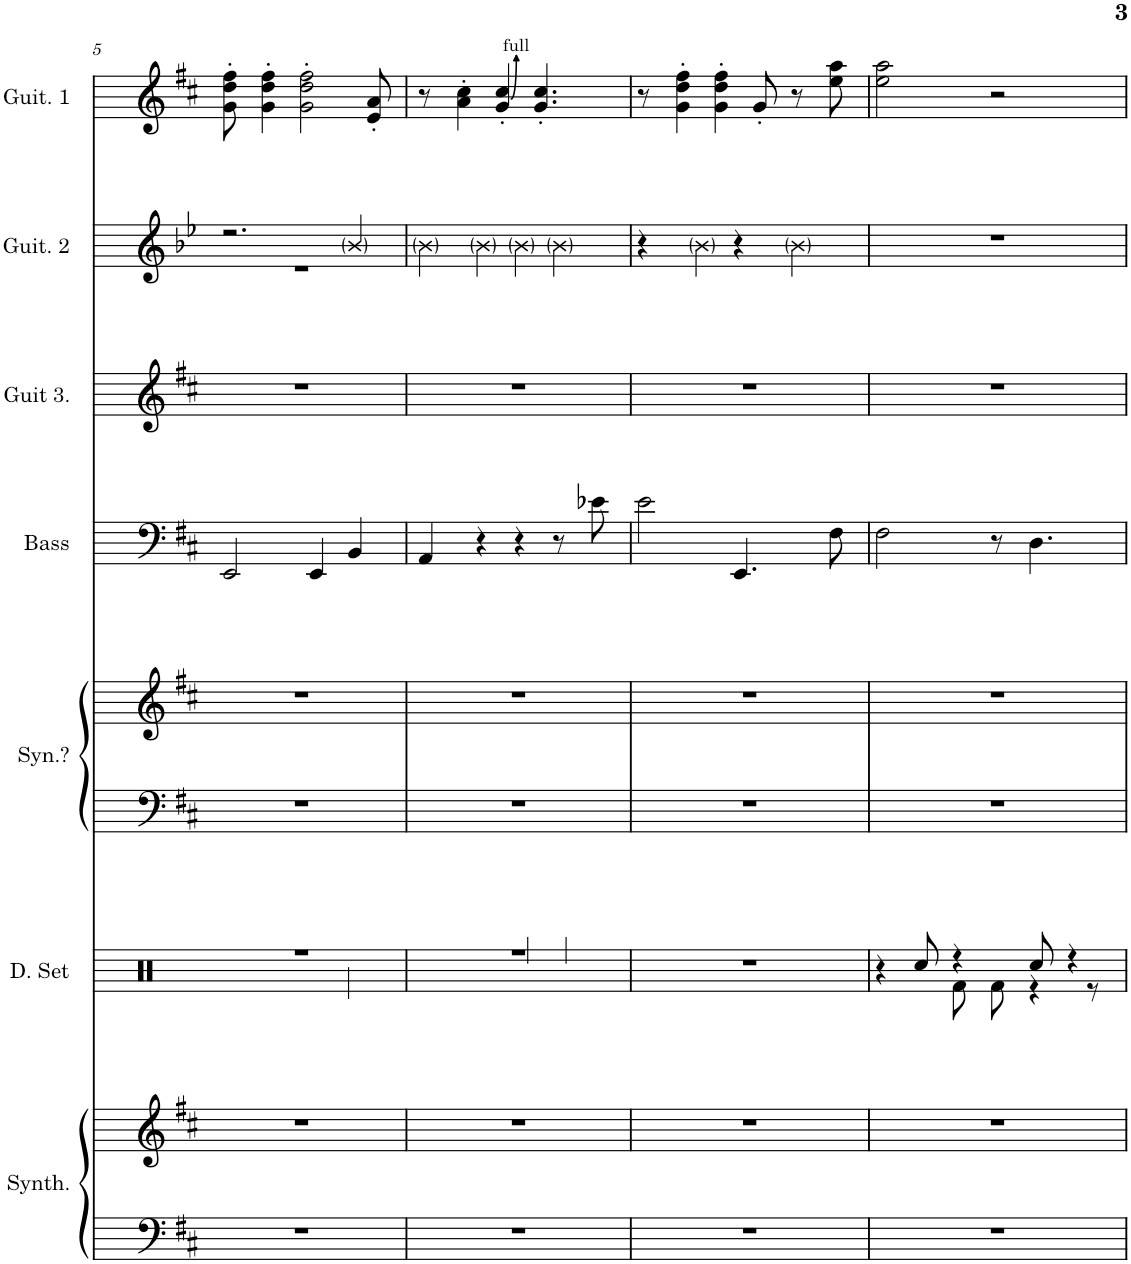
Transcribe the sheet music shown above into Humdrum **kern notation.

**kern	**kern	**kern	**kern	**kern	**kern	**kern	**kern	**kern
*part7	*part7	*part6	*part5	*part5	*part4	*part3	*part2	*part1
*staff9	*staff8	*staff7	*staff6	*staff5	*staff4	*staff3	*staff2	*staff1
*I"Metallic Synthesizer	*	*I"Drumset	*I"Synth?	*	*I"Acoustic Bass	*I"Guitar 3	*I"Guitar 2	*I"Guitar 1
*I'Synth.	*	*I'D. Set	*I'Syn.?	*	*I'Bass	*I'Guit 3.	*I'Guit. 2	*I'Guit. 1
!!LO:PB:g=z
*clefF4	*clefG2	*clefX	*clefF4	*clefG2	*clefF4	*clefG2	*clefG2	*clefG2
*	*	*	*	*	*Trd7c12	*Trd7c12	*Trd4c8	*Trd7c12
*k[f#c#]	*k[f#c#]	*k[]	*k[f#c#]	*k[f#c#]	*k[f#c#]	*k[f#c#]	*k[b-e-]	*k[f#c#]
*M4/4	*M4/4	*M4/4	*M4/4	*M4/4	*M4/4	*M4/4	*M4/4	*M4/4
=5	=5	=5	=5	=5	=5	=5	=5	=5
*	*	*^	*	*	*	*	*^	*
1r	1r	1r	2.ryy	1r	1r	2EE/	1r	2.r	1r	8g\' 8dd\' 8ff#\'
.	.	.	.	.	.	.	.	.	.	4g\' 4dd\' 4ff#\'
.	.	.	.	.	.	.	.	.	.	2g\' 2dd\' 2ff#\'
.	.	.	.	.	.	4EE/	.	.	.	.
.	.	.	4Rcc\	.	.	4BB/	.	4b-/	.	.
.	.	.	.	.	.	.	.	.	.	8e/' 8a/'
=6	=6	=6	=6	=6	=6	=6	=6	=6	=6	=6
1r	1r	1r	4Rcc	1r	1r	4AA/	1r	4b-\	4.ryy	8r
.	.	.	.	.	.	.	.	.	.	4a\' 4cc#\'
.	.	.	4Rcc	.	.	4r	.	4b-\	.	.
.	.	.	.	.	.	.	.	.	4e-'	4g/' 4cc#/'
.	.	.	4Rcc/	.	.	4r	.	4b-\	.	.
.	.	.	.	.	.	.	.	.	4.ryy	4.g/' 4.cc#/'
.	.	.	4Rcc/	.	.	8r	.	4b-\	.	.
.	.	.	.	.	.	8e-X\	.	.	.	.
*	*	*	*	*	*	*	*	*v	*v	*
=7	=7	=7	=7	=7	=7	=7	=7	=7	=7
1r	1r	1r	4ryy	1r	1r	2e\	1r	4r	8r
.	.	.	.	.	.	.	.	.	4g\' 4dd\' 4ff#\'
.	.	.	4Rcc	.	.	.	.	4b-\	.
.	.	.	.	.	.	.	.	.	4g\' 4dd\' 4ff#\'
.	.	.	4ryy	.	.	4.EE/	.	4r	.
.	.	.	.	.	.	.	.	.	8g'/
.	.	.	4Rcc	.	.	.	.	4b-\	8r
.	.	.	.	.	.	8F#\	.	.	8ee\ 8aa\
=8	=8	=8	=8	=8	=8	=8	=8	=8	=8
1r	1r	4r	4.ryy	1r	1r	2F#\	1r	1r	2ee\ 2aa\
.	.	8Rcc/	.	.	.	.	.	.	.
.	.	4r	8Rf\	.	.	.	.	.	.
.	.	.	8Rf\	.	.	8r	.	.	2r
.	.	8Rcc/	4r	.	.	4.D\	.	.	.
.	.	4r	.	.	.	.	.	.	.
.	.	.	8r	.	.	.	.	.	.
*	*	*v	*v	*	*	*	*	*	*
=	=	=	=	=	=	=	=	=
*-	*-	*-	*-	*-	*-	*-	*-	*-
